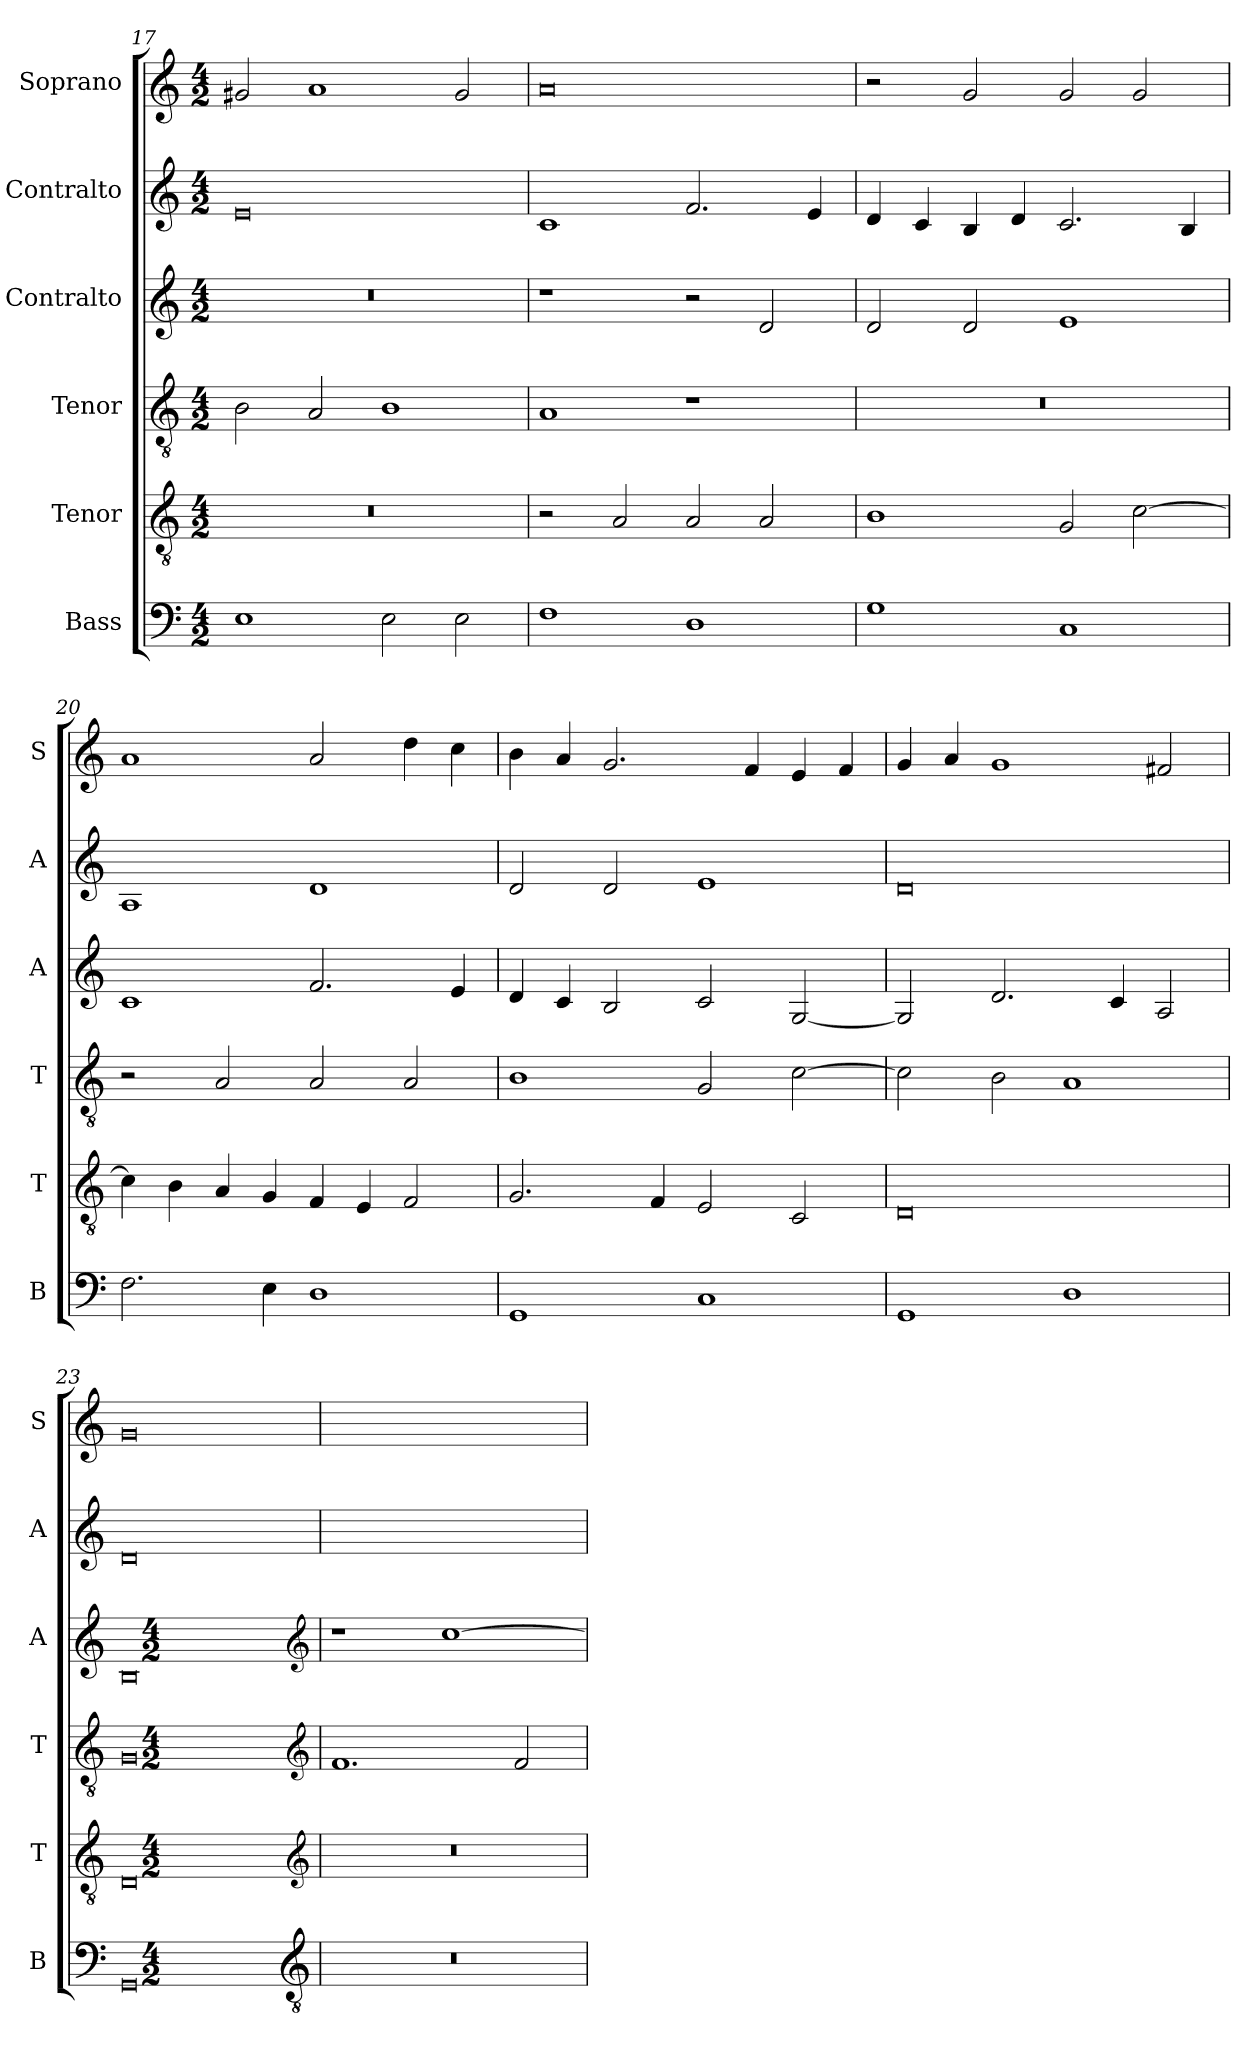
**kern	**kern	**kern	**kern	**kern	**kern
*part6	*part5	*part4	*part3	*part2	*part1
*staff6	*staff5	*staff4	*staff3	*staff2	*staff1
*I"Bass	*I"Tenor	*I"Tenor	*I"Contralto	*I"Contralto	*I"Soprano
*I'B	*I'T	*I'T	*I'A	*I'A	*I'S
*clefF4	*clefGv2	*clefGv2	*clefG2	*clefG2	*clefG2
*k[]	*k[]	*k[]	*k[]	*k[]	*k[]
*A:aeo	*A:aeo	*A:aeo	*A:aeo	*A:aeo	*A:aeo
*M4/2	*M4/2	*M4/2	*M4/2	*M4/2	*M4/2
=17	=17	=17	=17	=17	=17
1E	0r	2B	0r	0e	2g#X
.	.	2A	.	.	1a
2E	.	1B	.	.	.
2E	.	.	.	.	2g#
=18	=18	=18	=18	=18	=18
1F	2r	1A	1r	1c	0a
.	2A	.	.	.	.
1D	2A	1r	2r	2.f	.
.	2A	.	2d	.	.
.	.	.	.	4e	.
=19	=19	=19	=19	=19	=19
1G	1B	0r	2d	4d	2r
.	.	.	.	4c	.
.	.	.	2d	4B	2g
.	.	.	.	4d	.
1C	2G	.	1e	2.c	2g
.	[2c	.	.	.	2g
.	.	.	.	4B	.
=20	=20	=20	=20	=20	=20
2.F	4c]	2r	1c	1A	1a
.	4B	.	.	.	.
.	4A	2A	.	.	.
4E	4G	.	.	.	.
1D	4F	2A	2.f	1d	2a
.	4E	.	.	.	.
.	2F	2A	.	.	4dd
.	.	.	4e	.	4cc
=21	=21	=21	=21	=21	=21
1GG	2.G	1B	4d	2d	4b
.	.	.	4c	.	4a
.	.	.	2B	2d	2.g
.	4F	.	.	.	.
1C	2E	2G	2c	1e	.
.	.	.	.	.	4f
.	2C	[2c	[2G	.	4e
.	.	.	.	.	4f
=22	=22	=22	=22	=22	=22
1GG	0D	2c]	2G]	0d	4g
.	.	.	.	.	4a
.	.	2B	2.d	.	1g
1D	.	1A	.	.	.
.	.	.	4c	.	.
.	.	.	2A	.	2f#X
=23	=23	=23	=23	=23	=23
0GG	0D	0G	0B	0d	0g
*clefGv2	*clefG2	*clefG2	*clefG2	*	*
*k[]	*k[]	*k[]	*k[]	*	*
*A:aeo	*A:aeo	*A:aeo	*A:aeo	*	*
*M4/2	*M4/2	*M4/2	*M4/2	*	*
=24	=24	=24	=24	=24	=24
0r	0r	1.f	1r	0ryy	0ryy
.	.	.	[1cc	.	.
.	.	2f	.	.	.
=	=	=	=	=	=
*-	*-	*-	*-	*-	*-
